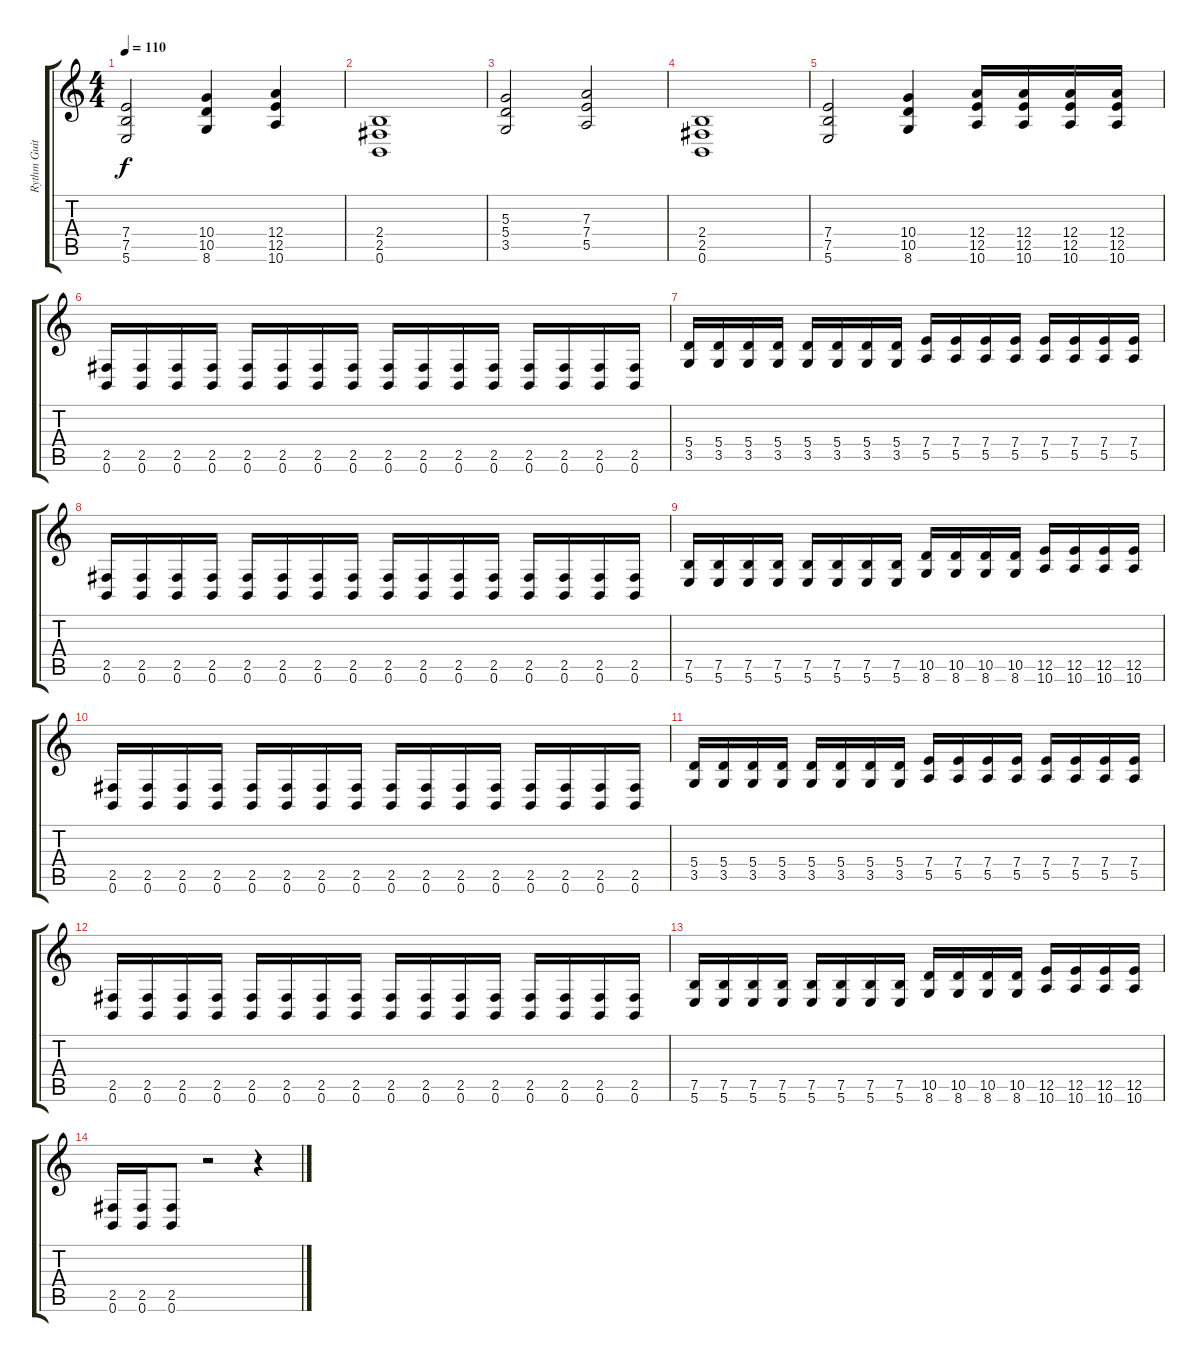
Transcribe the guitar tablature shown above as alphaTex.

\track ("Rythm Guitar" "Rythm Guit") {instrument distortionguitar}
\staff {score tabs}
\tuning (B3 Gb3 D3 A2 E2 B1) {hide}
\ts (4 4)
\tempo 110
\clef g2
\ks c
(7.4 7.5 5.6).2{dy f} (10.4 10.5 8.6).4 (12.4 12.5 10.6).4 |
(2.4 2.5 0.6).1 |
(5.3 5.4 3.5).2 (7.3 7.4 5.5).2 |
(2.4 2.5 0.6).1 |
(7.4 7.5 5.6).2 (10.4 10.5 8.6).4 (12.4 12.5 10.6).16 (12.4 12.5 10.6).16 (12.4 12.5 10.6).16 (12.4 12.5 10.6).16 |
(2.5 0.6).16 (2.5 0.6).16 (2.5 0.6).16 (2.5 0.6).16 (2.5 0.6).16 (2.5 0.6).16 (2.5 0.6).16 (2.5 0.6).16 (2.5 0.6).16 (2.5 0.6).16 (2.5 0.6).16 (2.5 0.6).16 (2.5 0.6).16 (2.5 0.6).16 (2.5 0.6).16 (2.5 0.6).16 |
(5.4 3.5).16 (5.4 3.5).16 (5.4 3.5).16 (5.4 3.5).16 (5.4 3.5).16 (5.4 3.5).16 (5.4 3.5).16 (5.4 3.5).16 (7.4 5.5).16 (7.4 5.5).16 (7.4 5.5).16 (7.4 5.5).16 (7.4 5.5).16 (7.4 5.5).16 (7.4 5.5).16 (7.4 5.5).16 |
(2.5 0.6).16 (2.5 0.6).16 (2.5 0.6).16 (2.5 0.6).16 (2.5 0.6).16 (2.5 0.6).16 (2.5 0.6).16 (2.5 0.6).16 (2.5 0.6).16 (2.5 0.6).16 (2.5 0.6).16 (2.5 0.6).16 (2.5 0.6).16 (2.5 0.6).16 (2.5 0.6).16 (2.5 0.6).16 |
(7.5 5.6).16 (7.5 5.6).16 (7.5 5.6).16 (7.5 5.6).16 (7.5 5.6).16 (7.5 5.6).16 (7.5 5.6).16 (7.5 5.6).16 (10.5 8.6).16 (10.5 8.6).16 (10.5 8.6).16 (10.5 8.6).16 (12.5 10.6).16 (12.5 10.6).16 (12.5 10.6).16 (12.5 10.6).16 |
(2.5 0.6).16 (2.5 0.6).16 (2.5 0.6).16 (2.5 0.6).16 (2.5 0.6).16 (2.5 0.6).16 (2.5 0.6).16 (2.5 0.6).16 (2.5 0.6).16 (2.5 0.6).16 (2.5 0.6).16 (2.5 0.6).16 (2.5 0.6).16 (2.5 0.6).16 (2.5 0.6).16 (2.5 0.6).16 |
(5.4 3.5).16 (5.4 3.5).16 (5.4 3.5).16 (5.4 3.5).16 (5.4 3.5).16 (5.4 3.5).16 (5.4 3.5).16 (5.4 3.5).16 (7.4 5.5).16 (7.4 5.5).16 (7.4 5.5).16 (7.4 5.5).16 (7.4 5.5).16 (7.4 5.5).16 (7.4 5.5).16 (7.4 5.5).16 |
(2.5 0.6).16 (2.5 0.6).16 (2.5 0.6).16 (2.5 0.6).16 (2.5 0.6).16 (2.5 0.6).16 (2.5 0.6).16 (2.5 0.6).16 (2.5 0.6).16 (2.5 0.6).16 (2.5 0.6).16 (2.5 0.6).16 (2.5 0.6).16 (2.5 0.6).16 (2.5 0.6).16 (2.5 0.6).16 |
(7.5 5.6).16 (7.5 5.6).16 (7.5 5.6).16 (7.5 5.6).16 (7.5 5.6).16 (7.5 5.6).16 (7.5 5.6).16 (7.5 5.6).16 (10.5 8.6).16 (10.5 8.6).16 (10.5 8.6).16 (10.5 8.6).16 (12.5 10.6).16 (12.5 10.6).16 (12.5 10.6).16 (12.5 10.6).16 |
(2.5 0.6).16 (2.5 0.6).16 (2.5 0.6).8 r.2 r.4
